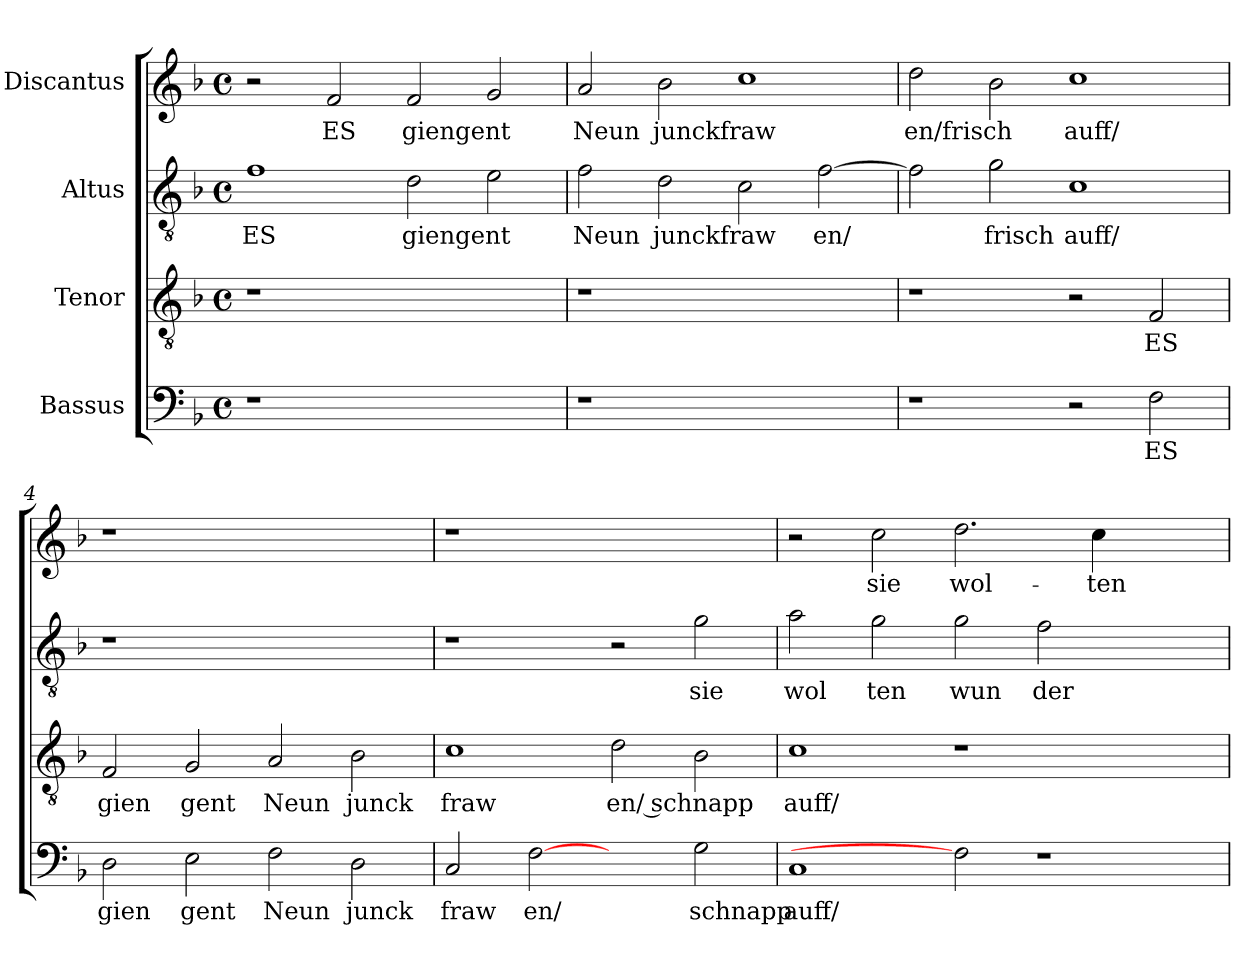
**kern	**text	**kern	**text	**kern	**text	**kern	**text
*part4	*part4	*part3	*part3	*part2	*part2	*part1	*part1
*staff4	*staff4	*staff3	*staff3	*staff2	*staff2	*staff1	*staff1
*I"Bassus	*	*I"Tenor	*	*I"Altus	*	*I"Discantus	*
*clefF4	*	*clefGv2	*	*clefGv2	*	*clefG2	*
*k[b-]	*	*k[b-]	*	*k[b-]	*	*k[b-]	*
*F:	*	*F:	*	*F:	*	*F:	*
*M4/4	*	*M4/4	*	*M4/4	*	*M4/4	*
*met(c)	*	*met(c)	*	*met(c)	*	*met(c)	*
=1	=1	=1	=1	=1	=1	=1	=1
!	!	!	!	!	!LO:LY:b	!	!
1r	.	1r	.	1f	ES	2r	.
!	!	!	!	!	!	!	!LO:LY:b:rj
.	.	.	.	.	.	2f/	ES
!	!	!	!	!	!LO:LY:b	!	!LO:LY:b
1ryy	.	1ryy	.	2d\	giengent	2f/	giengent
.	.	.	.	2e\	.	2g/	.
=2	=2	=2	=2	=2	=2	=2	=2
!	!	!	!	!	!LO:LY:b	!	!LO:LY:b
1r	.	1r	.	2f\	Neun	2a/	Neun
!	!	!	!	!	!LO:LY:b	!	!LO:LY:b
.	.	.	.	2d\	junckfraw	2b-\	junckfraw
1ryy	.	1ryy	.	2c\	.	1cc	.
!	!	!	!	!	!LO:LY:b	!	!
.	.	.	.	[>2f\	en/	.	.
=3	=3	=3	=3	=3	=3	=3	=3
!	!	!	!	!	!	!	!LO:LY:b
1r	.	1r	.	2f\]	.	2dd\	en/frisch
!	!	!	!	!	!LO:LY:b	!	!
.	.	.	.	2g\	frisch	2b-\	.
!	!	!	!	!	!LO:LY:b	!	!LO:LY:b
2r	.	2r	.	1c	auff/	1cc	auff/
!	!LO:LY:b	!	!LO:LY:b	!	!	!	!
2F\	ES	2F/	ES	.	.	.	.
!!LO:LB:g=z
=4	=4	=4	=4	=4	=4	=4	=4
!	!LO:LY:b	!	!LO:LY:b	!	!	!	!
2D\	gien	2F/	gien	1r	.	1r	.
!	!LO:LY:b	!	!LO:LY:b	!	!	!	!
2E\	gent	2G/	gent	.	.	.	.
!	!LO:LY:b	!	!LO:LY:b	!	!	!	!
2F\	Neun	2A/	Neun	1ryy	.	1ryy	.
!	!LO:LY:b	!	!LO:LY:b	!	!	!	!
2D\	junck	2B-\	junck	.	.	.	.
=5	=5	=5	=5	=5	=5	=5	=5
!	!LO:LY:b	!	!LO:LY:b	!	!	!	!
2C/	fraw	1c	fraw	1r	.	1r	.
!	!LO:LY:b	!	!	!	!	!	!
[2F	en/	.	.	.	.	.	.
!	!	!	!LO:LY:b	!	!	!	!
2ryy	.	2d\	en/ schnapp	2r	.	1ryy	.
!	!LO:LY:b	!	!	!	!LO:LY:b	!	!
2G\	schnapp	2B-\	.	2g\	sie	.	.
=6	=6	=6	=6	=6	=6	=6	=6
!	!LO:LY:b	!	!LO:LY:b	!	!LO:LY:b	!	!
1C	auff/	1c	auff/	2a\	wol	2r	.
!	!	!	!	!	!LO:LY:b	!	!LO:LY:b
.	.	.	.	2g\	ten	2cc\	sie
!	!	!	!	!	!LO:LY:b	!	!LO:LY:b
2F]	.	1r	.	2g\	wun	2.dd\	wol-
!	!	!	!	!	!LO:LY:b	!	!
1r	.	.	.	2f\	der	.	.
!	!	!	!	!	!	!	!LO:LY:b
.	.	.	.	.	.	4cc\	-ten
.	.	2ryy	.	2ryy	.	2ryy	.
=	=	=	=	=	=	=	=
*-	*-	*-	*-	*-	*-	*-	*-
